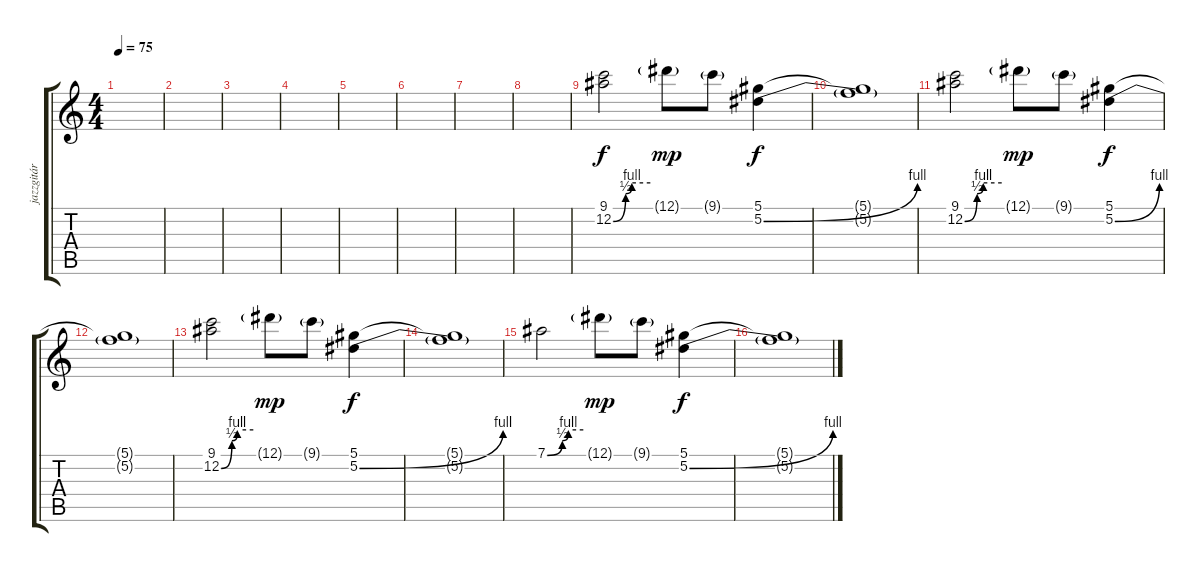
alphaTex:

\track ("jazzgitár" "jazzgitár") {instrument electricguitarjazz}
\staff {score tabs}
\tuning (Eb4 Bb3 Gb3 Db3 Ab2 Eb2) {hide}
\ts (4 4)
\tempo 75
\clef g2
\ks c
|
|
|
|
|
|
|
|
(9.1 12.2{be (custom 0 0 20 2 30 4 60 4)}).2{instrument overdrivenguitar} 12.1{g}.8{dy mp} 9.1{g}.8 (5.1 5.2{be (bend 0 0 60 4)}).4{dy f} |
(5.1{t} 5.2{t}).1 |
(9.1 12.2{be (custom 0 0 20 2 30 4 60 4)}).2 12.1{g}.8{dy mp} 9.1{g}.8 (5.1 5.2{be (bend 0 0 60 4)}).4{dy f} |
(5.1{t} 5.2{t}).1 |
(9.1 12.2{be (custom 0 0 20 2 30 4 60 4)}).2{instrument overdrivenguitar} 12.1{g}.8{dy mp} 9.1{g}.8 (5.1 5.2{be (bend 0 0 60 4)}).4{dy f} |
(5.1{t} 5.2{t}).1 |
7.1{be (custom 0 0 25 2 35 4 60 4)}.2{instrument electricguitarjazz} 12.1{g}.8{dy mp} 9.1{g}.8 (5.1 5.2{be (bend 0 0 60 4)}).4{dy f} |
(5.1{t} 5.2{t}).1
